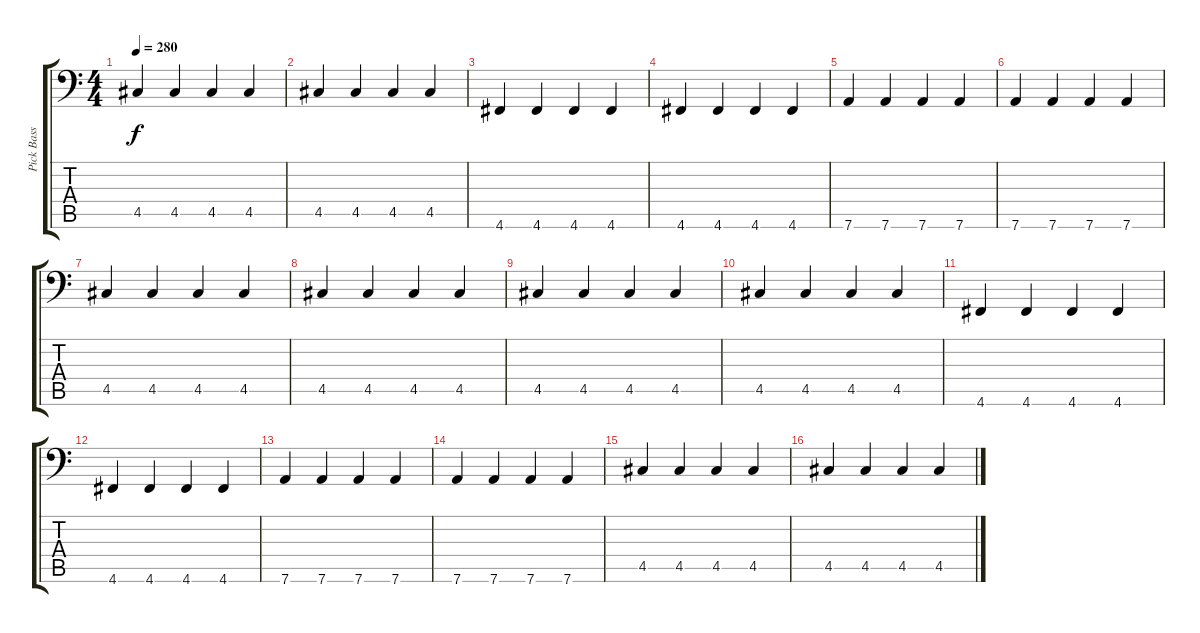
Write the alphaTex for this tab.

\track ("Pick Bass (Approx.)" "Pick Bass ") {instrument electricbassfinger}
\staff {score tabs}
\tuning (E3 B2 G2 D2 A1 D1) {hide}
\ts (4 4)
\tempo 280
\clef f4
\ks c
4.5.4{dy f} 4.5.4 4.5.4 4.5.4 |
4.5.4 4.5.4 4.5.4 4.5.4 |
4.6.4 4.6.4 4.6.4 4.6.4 |
4.6.4 4.6.4 4.6.4 4.6.4 |
7.6.4 7.6.4 7.6.4 7.6.4 |
7.6.4 7.6.4 7.6.4 7.6.4 |
4.5.4 4.5.4 4.5.4 4.5.4 |
4.5.4 4.5.4 4.5.4 4.5.4 |
4.5.4 4.5.4 4.5.4 4.5.4 |
4.5.4 4.5.4 4.5.4 4.5.4 |
4.6.4 4.6.4 4.6.4 4.6.4 |
4.6.4 4.6.4 4.6.4 4.6.4 |
7.6.4 7.6.4 7.6.4 7.6.4 |
7.6.4 7.6.4 7.6.4 7.6.4 |
4.5.4 4.5.4 4.5.4 4.5.4 |
4.5.4 4.5.4 4.5.4 4.5.4
